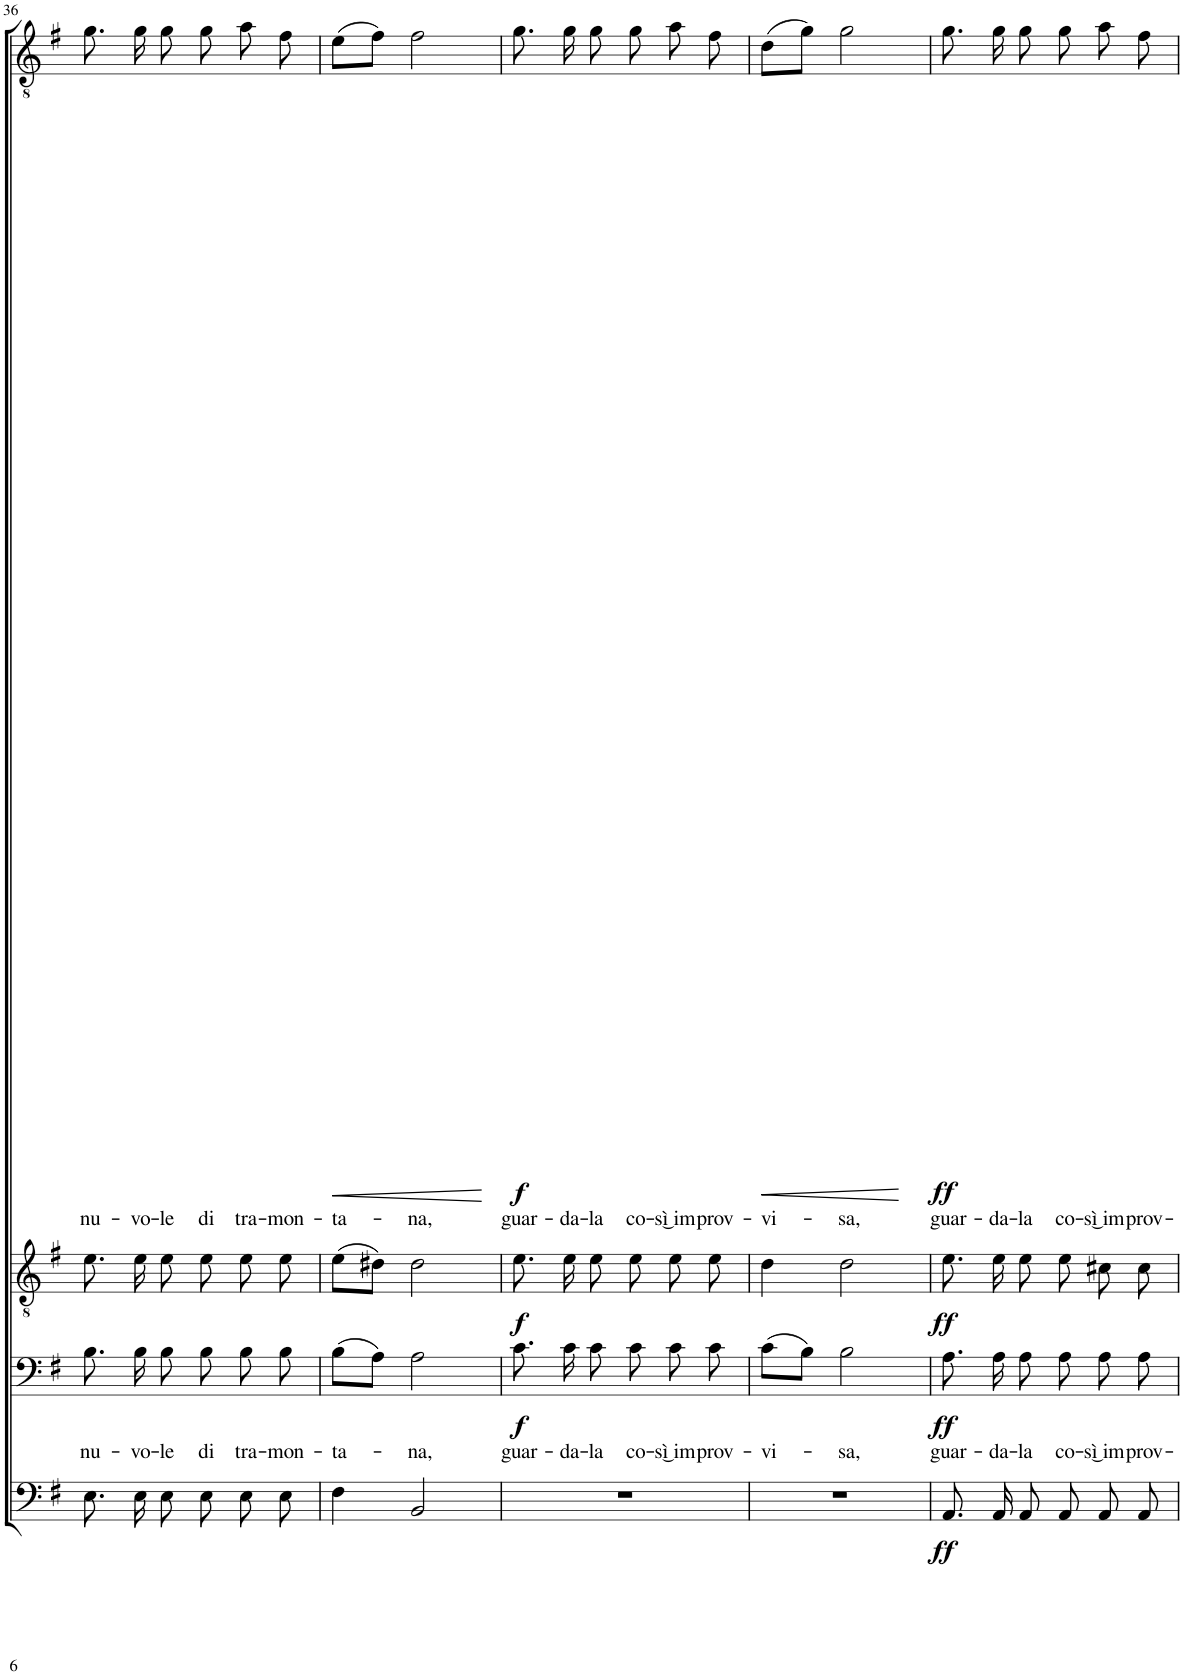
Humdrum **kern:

**kern	**dynam	**kern	**text	**dynam	**kern	**dynam	**kern	**text	**dynam
*part4	*part4	*part3	*part3	*part3	*part2	*part2	*part1	*part1	*part1
*staff4	*staff4	*staff3	*staff3	*staff3	*staff2	*staff2	*staff1	*staff1	*staff1
*I"Bas	*	*I"Bar	*	*	*I"T2	*	*I"T1	*	*
!!LO:PB:g=z
*clefF4	*	*clefF4	*	*	*clefGv2	*	*clefGv2	*	*
*k[f#]	*	*k[f#]	*	*	*k[f#]	*	*k[f#]	*	*
*M3/4	*	*M3/4	*	*	*M3/4	*	*M3/4	*	*
=36	=36	=36	=36	=36	=36	=36	=36	=36	=36
!	!	!	!LO:LY:b	!	!	!	!	!LO:LY:b	!
8.E\L	.	8.B\	nu-	.	8.e\	.	8.g\	nu-	.
!	!	!	!LO:LY:b	!	!	!	!	!LO:LY:b	!
16E\Jk	.	16B\	-vo-	.	16e\	.	16g\	-vo-	.
!	!	!	!LO:LY:b	!	!	!	!	!LO:LY:b	!
8E\L	.	8B\	-le	.	8e\	.	8g\	-le	.
!	!	!	!LO:LY:b	!	!	!	!	!LO:LY:b	!
8E\J	.	8B\	di	.	8e\	.	8g\	di	.
!	!	!	!LO:LY:b	!	!	!	!	!LO:LY:b	!
8E\L	.	8B\	tra-	.	8e\	.	8a\	tra-	.
!	!	!	!LO:LY:b	!	!	!	!	!LO:LY:b	!
8E\J	.	8B\	-mon-	.	8e\	.	8f#\	-mon-	.
=37	=37	=37	=37	=37	=37	=37	=37	=37	=37
!	!	!	!LO:LY:b	!	!	!	!	!LO:LY:b	!LO:HP:b
4F#\	.	(8B\L	-ta-	.	(8e\L	.	(8e\L	-ta-	<
.	.	8A\J)	.	.	8d#X\J)	.	8f#\J)	.	.
!	!	!	!LO:LY:b	!	!	!	!	!LO:LY:b	!
2BB/	.	2A\	-na,	.	2d#\	.	2f#\	-na,	.
.	.	.	.	.	.	.	.	.	[
=38	=38	=38	=38	=38	=38	=38	=38	=38	=38
!	!	!	!LO:LY:b	!LO:DY:b	!	!LO:DY:b	!	!LO:LY:b	!LO:DY:b
2.r	.	8.c\	guar-	f	8.e\	f	8.g\	guar-	f
!	!	!	!LO:LY:b	!	!	!	!	!LO:LY:b	!
.	.	16c\	-da-	.	16e\	.	16g\	-da-	.
!	!	!	!LO:LY:b	!	!	!	!	!LO:LY:b	!
.	.	8c\	-la	.	8e\	.	8g\	-la	.
!	!	!	!LO:LY:b	!	!	!	!	!LO:LY:b	!
.	.	8c\	co-	.	8e\	.	8g\	co-	.
!	!	!	!LO:LY:b	!	!	!	!	!LO:LY:b	!
.	.	8c\	-sì͜ im-	.	8e\	.	8a\	-sì͜ im-	.
!	!	!	!LO:LY:b	!	!	!	!	!LO:LY:b	!
.	.	8c\	-prov-	.	8e\	.	8f#\	-prov-	.
=39	=39	=39	=39	=39	=39	=39	=39	=39	=39
!	!	!	!LO:LY:b	!	!	!	!	!LO:LY:b	!LO:HP:b
2.r	.	(8c\L	-vi-	.	4d\	.	(8d\L	-vi-	<
.	.	8B\J)	.	.	.	.	8g\J)	.	.
!	!	!	!LO:LY:b	!	!	!	!	!LO:LY:b	!
.	.	2B\	-sa,	.	2d\	.	2g\	-sa,	.
.	.	.	.	.	.	.	.	.	[
=40	=40	=40	=40	=40	=40	=40	=40	=40	=40
!	!LO:DY:b	!	!LO:LY:b	!LO:DY:b	!	!LO:DY:b	!	!LO:LY:b	!LO:DY:b
8.AA/L	ff	8.A\	guar-	ff	8.e\	ff	8.g\	guar-	ff
!	!	!	!LO:LY:b	!	!	!	!	!LO:LY:b	!
16AA/Jk	.	16A\	-da-	.	16e\	.	16g\	-da-	.
!	!	!	!LO:LY:b	!	!	!	!	!LO:LY:b	!
8AA/L	.	8A\	-la	.	8e\	.	8g\	-la	.
!	!	!	!LO:LY:b	!	!	!	!	!LO:LY:b	!
8AA/J	.	8A\	co-	.	8e\	.	8g\	co-	.
!	!	!	!LO:LY:b	!	!	!	!	!LO:LY:b	!
8AA/L	.	8A\	-sì͜ im-	.	8c#X\	.	8a\	-sì͜ im-	.
!	!	!	!LO:LY:b	!	!	!	!	!LO:LY:b	!
8AA/J	.	8A\	-prov-	.	8c#\	.	8f#\	-prov-	.
=	=	=	=	=	=	=	=	=	=
*-	*-	*-	*-	*-	*-	*-	*-	*-	*-
